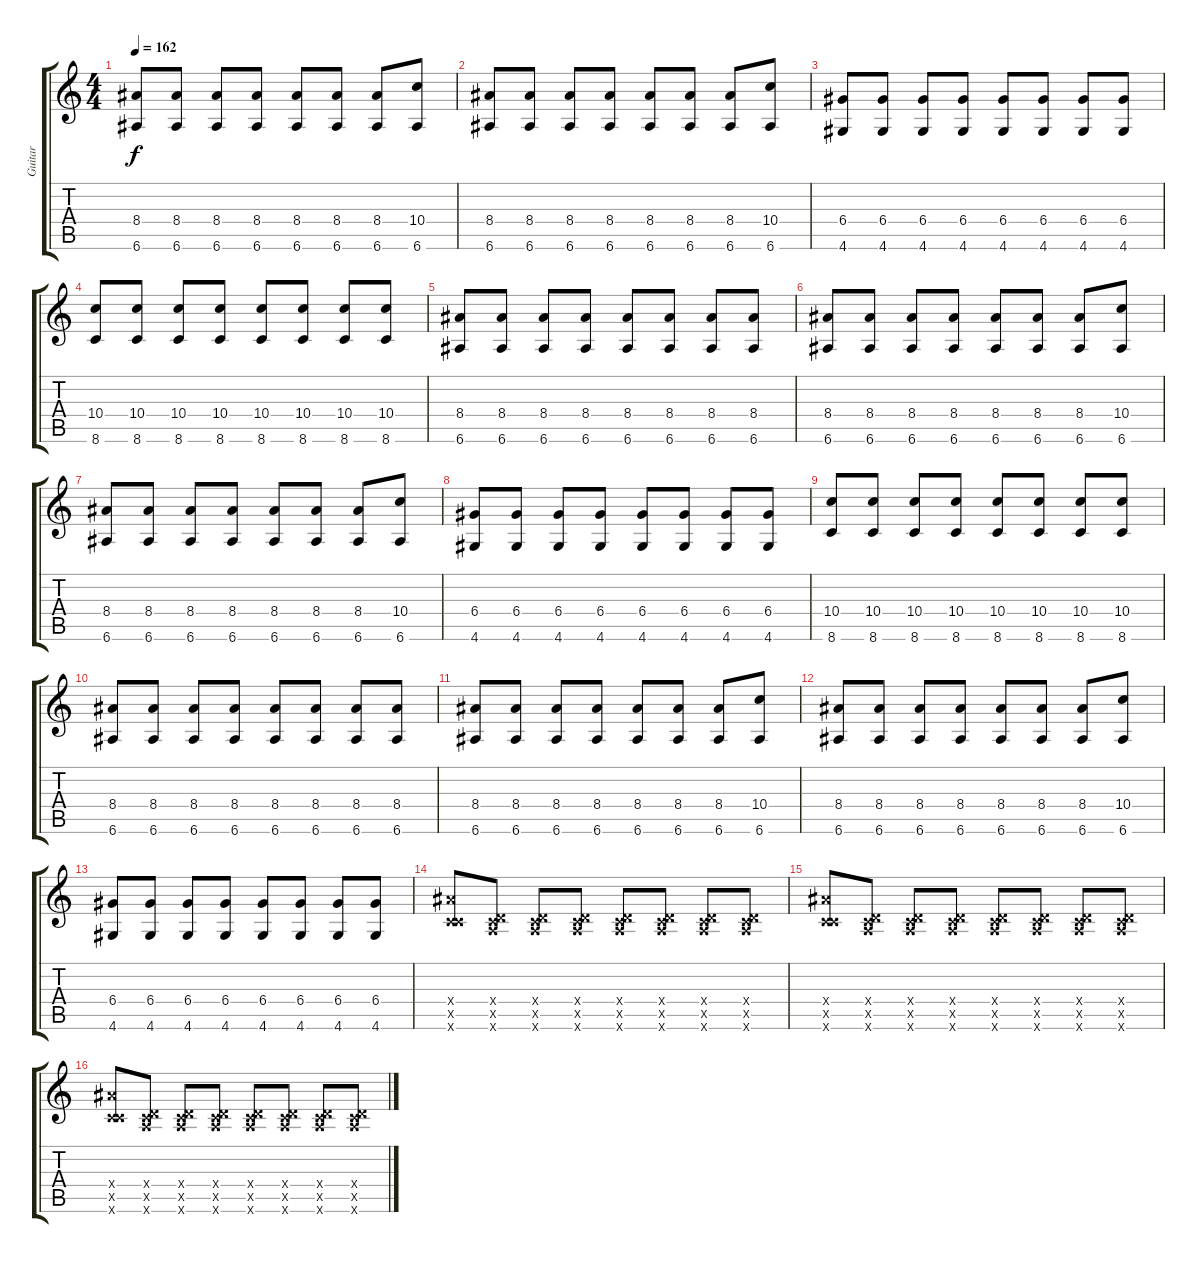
\track ("Guitar" "Guitar") {instrument distortionguitar}
\staff {score tabs}
\tuning (E4 B3 G3 D3 A2 E2) {hide}
\ts (4 4)
\tempo 162
\clef g2
\ks c
(8.4 6.6).8{dy f} (8.4 6.6).8 (8.4 6.6).8 (8.4 6.6).8 (8.4 6.6).8 (8.4 6.6).8 (8.4 6.6).8 (10.4 6.6).8 |
(8.4 6.6).8 (8.4 6.6).8 (8.4 6.6).8 (8.4 6.6).8 (8.4 6.6).8 (8.4 6.6).8 (8.4 6.6).8 (10.4 6.6).8 |
(6.4 4.6).8 (6.4 4.6).8 (6.4 4.6).8 (6.4 4.6).8 (6.4 4.6).8 (6.4 4.6).8 (6.4 4.6).8 (6.4 4.6).8 |
(10.4 8.6).8 (10.4 8.6).8 (10.4 8.6).8 (10.4 8.6).8 (10.4 8.6).8 (10.4 8.6).8 (10.4 8.6).8 (10.4 8.6).8 |
(8.4 6.6).8 (8.4 6.6).8 (8.4 6.6).8 (8.4 6.6).8 (8.4 6.6).8 (8.4 6.6).8 (8.4 6.6).8 (8.4 6.6).8 |
(8.4 6.6).8 (8.4 6.6).8 (8.4 6.6).8 (8.4 6.6).8 (8.4 6.6).8 (8.4 6.6).8 (8.4 6.6).8 (10.4 6.6).8 |
(8.4 6.6).8 (8.4 6.6).8 (8.4 6.6).8 (8.4 6.6).8 (8.4 6.6).8 (8.4 6.6).8 (8.4 6.6).8 (10.4 6.6).8 |
(6.4 4.6).8 (6.4 4.6).8 (6.4 4.6).8 (6.4 4.6).8 (6.4 4.6).8 (6.4 4.6).8 (6.4 4.6).8 (6.4 4.6).8 |
(10.4 8.6).8 (10.4 8.6).8 (10.4 8.6).8 (10.4 8.6).8 (10.4 8.6).8 (10.4 8.6).8 (10.4 8.6).8 (10.4 8.6).8 |
(8.4 6.6).8 (8.4 6.6).8 (8.4 6.6).8 (8.4 6.6).8 (8.4 6.6).8 (8.4 6.6).8 (8.4 6.6).8 (8.4 6.6).8 |
(8.4 6.6).8 (8.4 6.6).8 (8.4 6.6).8 (8.4 6.6).8 (8.4 6.6).8 (8.4 6.6).8 (8.4 6.6).8 (10.4 6.6).8 |
(8.4 6.6).8 (8.4 6.6).8 (8.4 6.6).8 (8.4 6.6).8 (8.4 6.6).8 (8.4 6.6).8 (8.4 6.6).8 (10.4 6.6).8 |
(6.4 4.6).8 (6.4 4.6).8 (6.4 4.6).8 (6.4 4.6).8 (6.4 4.6).8 (6.4 4.6).8 (6.4 4.6).8 (6.4 4.6).8 |
(8.4{x} 3.5{x} 8.6{x}).8{volume 16} (0.4{x} 0.5{x} 8.6{x}).8 (0.4{x} 0.5{x} 8.6{x}).8 (0.4{x} 0.5{x} 8.6{x}).8 (0.4{x} 0.5{x} 8.6{x}).8 (0.4{x} 0.5{x} 8.6{x}).8 (0.4{x} 0.5{x} 8.6{x}).8 (0.4{x} 0.5{x} 8.6{x}).8 |
(8.4{x} 3.5{x} 8.6{x}).8 (0.4{x} 0.5{x} 8.6{x}).8 (0.4{x} 0.5{x} 8.6{x}).8 (0.4{x} 0.5{x} 8.6{x}).8 (0.4{x} 0.5{x} 8.6{x}).8 (0.4{x} 0.5{x} 8.6{x}).8 (0.4{x} 0.5{x} 8.6{x}).8 (0.4{x} 0.5{x} 8.6{x}).8 |
(8.4{x} 3.5{x} 8.6{x}).8 (0.4{x} 0.5{x} 8.6{x}).8 (0.4{x} 0.5{x} 8.6{x}).8 (0.4{x} 0.5{x} 8.6{x}).8 (0.4{x} 0.5{x} 8.6{x}).8 (0.4{x} 0.5{x} 8.6{x}).8 (0.4{x} 0.5{x} 8.6{x}).8 (0.4{x} 0.5{x} 8.6{x}).8
